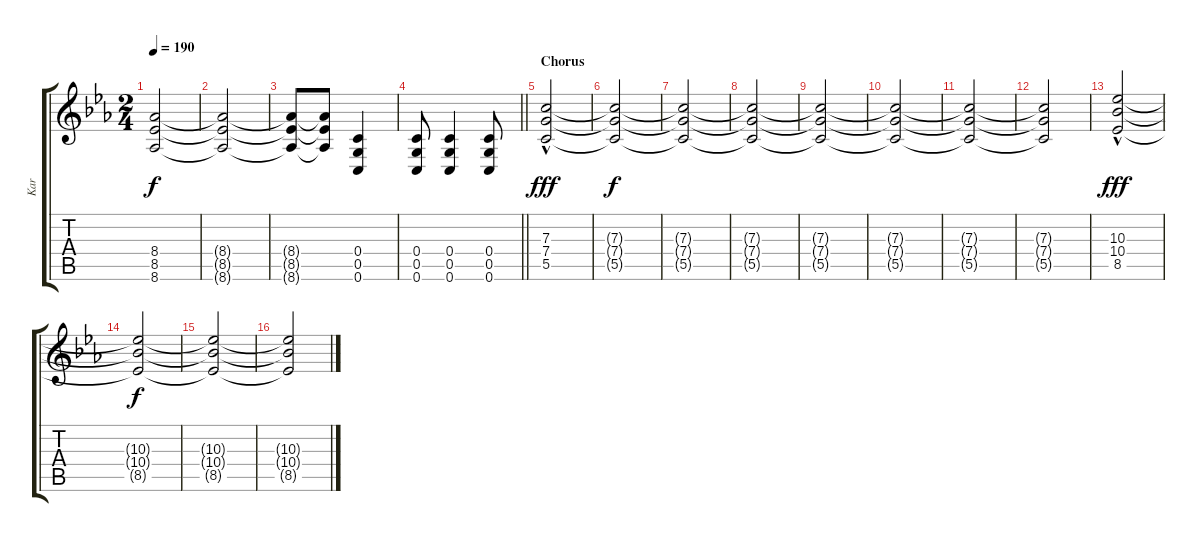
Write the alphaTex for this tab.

\track ("Kar" "Kar") {instrument distortionguitar}
\staff {score tabs}
\tuning (D4 A3 F3 C3 G2 C2) {hide}
\ts (2 4)
\tempo 190
\clef g2
\ks eb
(8.4 8.5 8.6).2{dy f} |
(8.4{t} 8.5{t} 8.6{t}).2 |
(8.4{t} 8.5{t} 8.6{t}).8 (8.4{t} 8.5{t} 8.6{t}).8 (0.4 0.5 0.6).4 |
\barLineRight lightlight
(0.4 0.5 0.6).8 (0.4 0.5 0.6).4 (0.4 0.5 0.6).8 |
\section ("" "Chorus")
(7.3{hac} 7.4{hac} 5.5{hac}).2{dy fff} |
(7.3{t} 7.4{t} 5.5{t}).2{dy f} |
(7.3{t} 7.4{t} 5.5{t}).2 |
(7.3{t} 7.4{t} 5.5{t}).2 |
(7.3{t} 7.4{t} 5.5{t}).2 |
(7.3{t} 7.4{t} 5.5{t}).2 |
(7.3{t} 7.4{t} 5.5{t}).2 |
(7.3{t} 7.4{t} 5.5{t}).2 |
(10.3{hac} 10.4{hac} 8.5{hac}).2{dy fff} |
(10.3{t} 10.4{t} 8.5{t}).2{dy f} |
(10.3{t} 10.4{t} 8.5{t}).2 |
(10.3{t} 10.4{t} 8.5{t}).2
